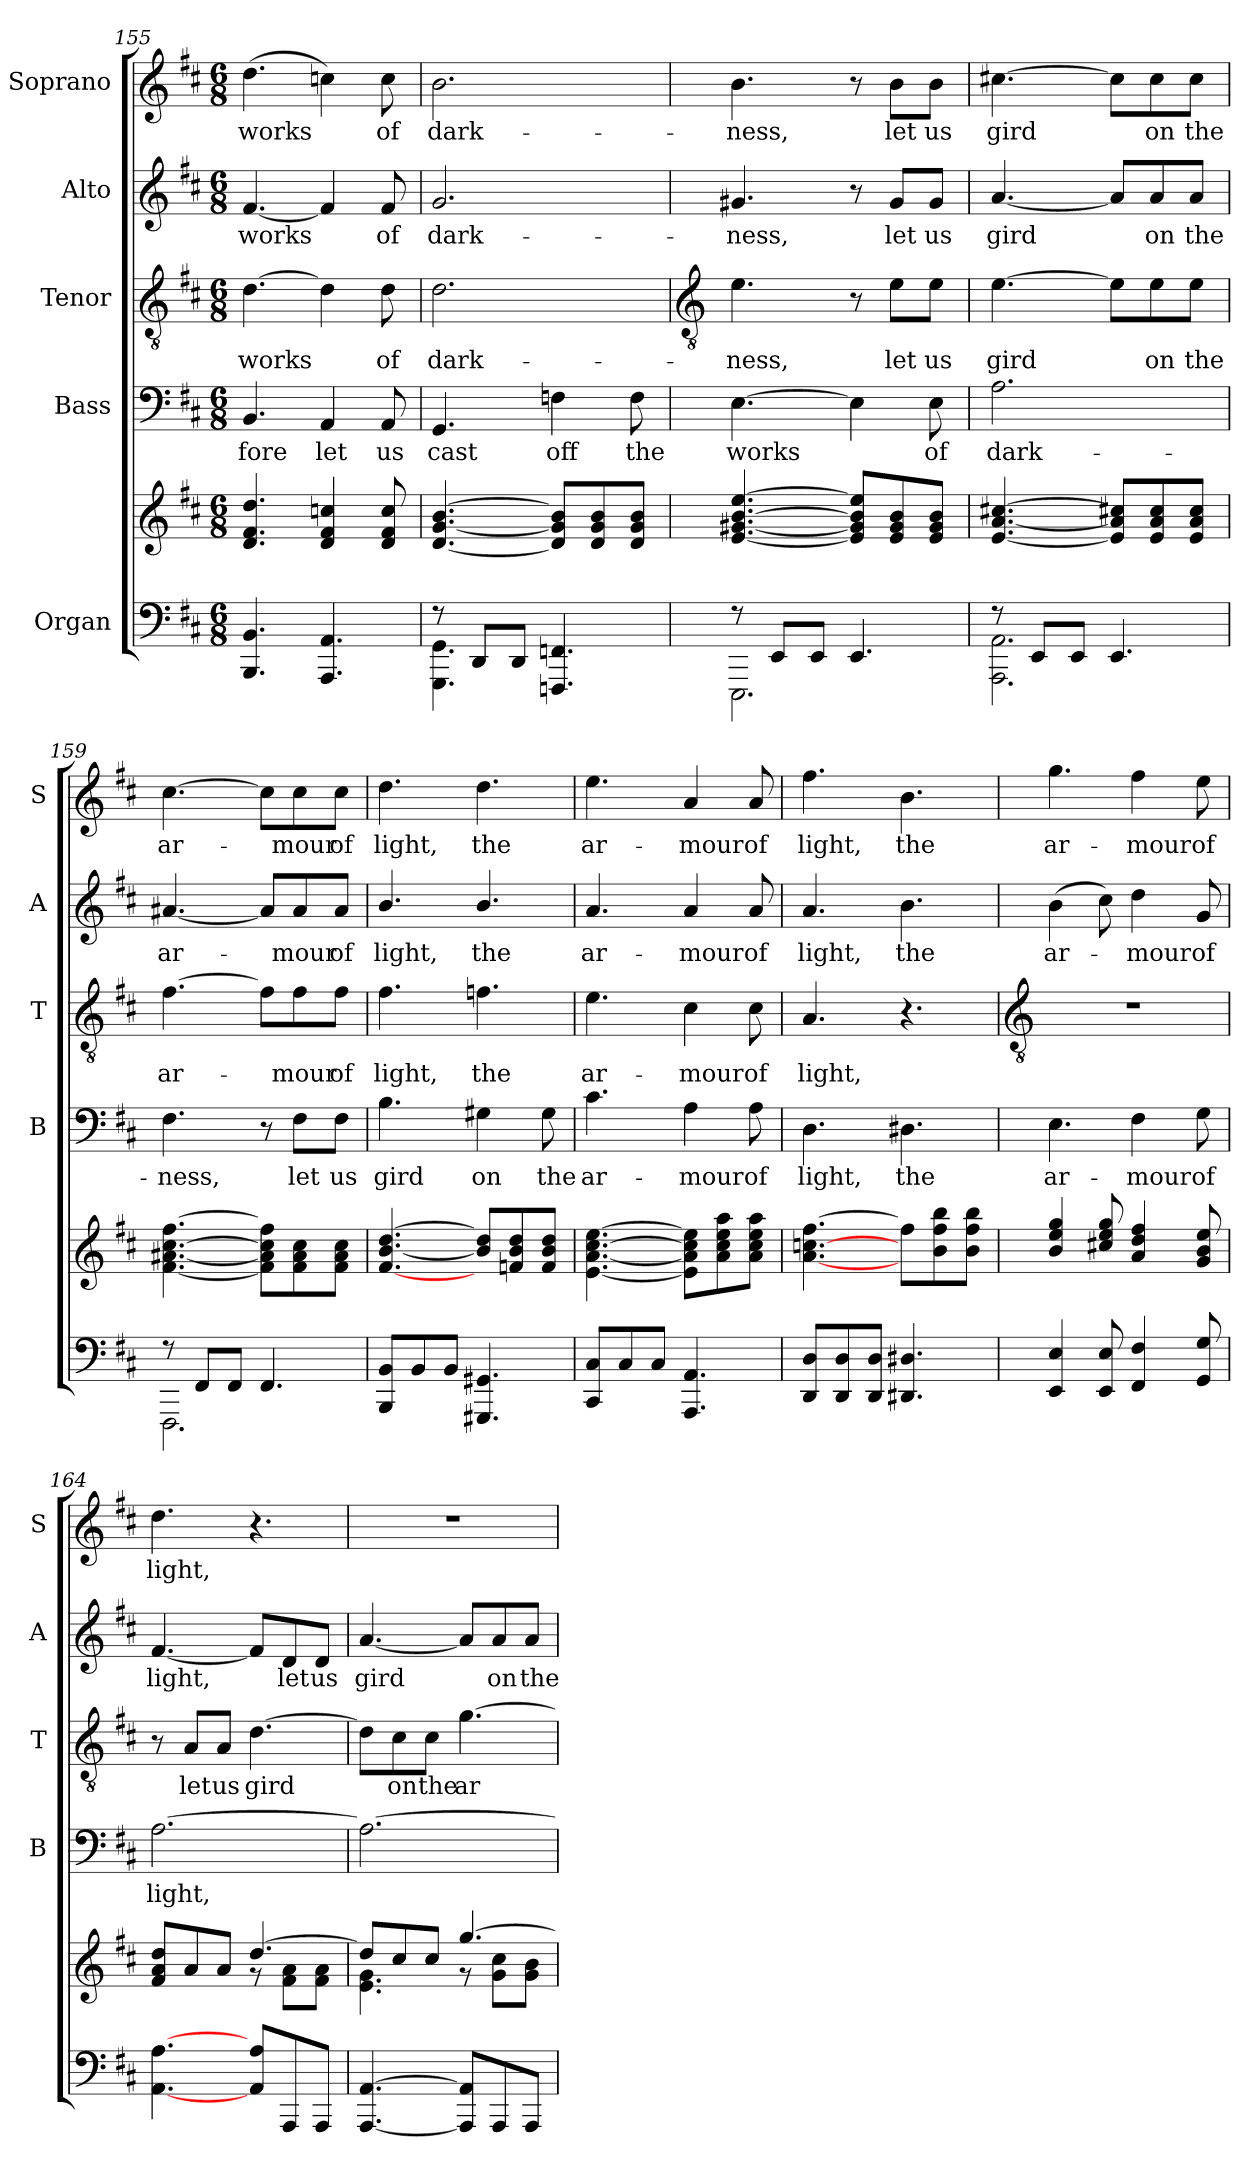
**kern	**kern	**kern	**text	**kern	**text	**kern	**text	**kern	**text
*part5	*part5	*part4	*part4	*part3	*part3	*part2	*part2	*part1	*part1
*staff6	*staff5	*staff4	*staff4	*staff3	*staff3	*staff2	*staff2	*staff1	*staff1
*I"Organ	*	*I"Bass	*	*I"Tenor	*	*I"Alto	*	*I"Soprano	*
*	*	*I'B	*	*I'T	*	*I'A	*	*I'S	*
*clefF4	*clefG2	*clefF4	*	*clefGv2	*	*clefG2	*	*clefG2	*
*k[f#c#]	*k[f#c#]	*k[f#c#]	*	*k[f#c#]	*	*k[f#c#]	*	*k[f#c#]	*
*D:	*D:	*D:	*	*D:	*	*D:	*	*D:	*
*M6/8	*M6/8	*M6/8	*	*M6/8	*	*M6/8	*	*M6/8	*
=155	=155	=155	=155	=155	=155	=155	=155	=155	=155
*^	*	*	*	*	*	*	*	*	*
!	!LO:N:vis=1	!	!	!LO:LY:b	!	!LO:LY:b	!	!LO:LY:b	!	!LO:LY:b
4.BBB 4.BB	2.ryy	4.d 4.f# 4.dd	4.BB	-fore	[4.d	works	[4.f#	works	(>4.dd	works
!	!	!	!	!LO:LY:b	!	!	!	!	!	!
4.AAA 4.AA	.	4d 4f# 4ccn	4AA	let	4d]	.	4f#]	.	4ccn)	.
!	!	!	!	!LO:LY:b	!	!LO:LY:b	!	!LO:LY:b	!	!LO:LY:b
.	.	8d 8f# 8cc	8AA	us	8d	of	8f#	of	8cc	of
=156	=156	=156	=156	=156	=156	=156	=156	=156	=156	=156
!	!	!	!	!LO:LY:b	!	!LO:LY:b	!	!LO:LY:b	!	!LO:LY:b
8r	4.GGG\ 4.GG\	[4.d [4.g [4.b	4.GG	cast	2.d	dark-	2.g	dark-	2.b	dark-
8DDL	.	.	.	.	.	.	.	.	.	.
8DDJ	.	.	.	.	.	.	.	.	.	.
!	!	!	!	!LO:LY:b	!	!	!	!	!	!
4.FFFn 4.FFn	8ryy	8d] 8g] 8b]L	4Fn	off	.	.	.	.	.	.
.	4ryy	8d 8g 8b	.	.	.	.	.	.	.	.
!	!	!	!	!LO:LY:b	!	!	!	!	!	!
.	.	8d 8g 8bJ	8F	the	.	.	.	.	.	.
!!LO:LB:g=z
=157	=157	=157	=157	=157	=157	=157	=157	=157	=157	=157
*	*	*	*	*	*clefGv2	*	*	*	*	*
!	!	!	!	!LO:LY:b	!	!LO:LY:b	!	!LO:LY:b	!	!LO:LY:b
8r	2.EEE\	[4.e [4.g#X [4.b [4.ee	[4.E	works	4.e	-ness,	4.g#X	-ness,	4.b	-ness,
8EEL	.	.	.	.	.	.	.	.	.	.
8EEJ	.	.	.	.	.	.	.	.	.	.
4.EE	.	8e] 8g#] 8b] 8ee]L	4E]	.	8r	.	8r	.	8r	.
!	!	!	!	!	!	!LO:LY:b	!	!LO:LY:b	!	!LO:LY:b
.	.	8e 8g# 8b	.	.	8e\L	let	8g#/L	let	8b\L	let
!	!	!	!	!LO:LY:b	!	!LO:LY:b	!	!LO:LY:b	!	!LO:LY:b
.	.	8e 8g# 8bJ	8E	of	8e\J	us	8g#/J	us	8b\J	us
=158	=158	=158	=158	=158	=158	=158	=158	=158	=158	=158
!	!	!	!	!LO:LY:b	!	!LO:LY:b	!	!LO:LY:b	!	!LO:LY:b
8r	2.AAA\ 2.AA\	[4.e [4.a [4.cc#X	2.A	dark-	[4.e	gird	[4.a	gird	[4.cc#X	gird
8EEL	.	.	.	.	.	.	.	.	.	.
8EEJ	.	.	.	.	.	.	.	.	.	.
4.EE	.	8e] 8a] 8cc#X]L	.	.	8e\L]	.	8a/L]	.	8cc#\L]	.
!	!	!	!	!	!	!LO:LY:b	!	!LO:LY:b	!	!LO:LY:b
.	.	8e 8a 8cc#	.	.	8e\	on	8a/	on	8cc#\	on
!	!	!	!	!	!	!LO:LY:b	!	!LO:LY:b	!	!LO:LY:b
.	.	8e 8a 8cc#J	.	.	8e\J	the	8a/J	the	8cc#\J	the
=159	=159	=159	=159	=159	=159	=159	=159	=159	=159	=159
!	!	!	!	!LO:LY:b	!	!LO:LY:b	!	!LO:LY:b	!	!LO:LY:b
8r	2.FFF#\	[4.f# [4.a#X [4.cc# [4.ff#	4.F#	-ness,	[4.f#	ar-	[4.a#X	ar-	[4.cc#	ar-
8FF#L	.	.	.	.	.	.	.	.	.	.
8FF#J	.	.	.	.	.	.	.	.	.	.
4.FF#	.	8f#] 8a#] 8cc#] 8ff#]L	8r	.	8f#\L]	.	8a#/L]	.	8cc#\L]	.
!	!	!	!	!LO:LY:b	!	!LO:LY:b	!	!LO:LY:b	!	!LO:LY:b
.	.	8f# 8a# 8cc#	8F#\L	let	8f#\	mour	8a#/	mour	8cc#\	mour
!	!	!	!	!LO:LY:b	!	!LO:LY:b	!	!LO:LY:b	!	!LO:LY:b
.	.	8f# 8a# 8cc#J	8F#\J	us	8f#\J	of	8a#/J	of	8cc#\J	of
=160	=160	=160	=160	=160	=160	=160	=160	=160	=160	=160
!	!	!	!	!LO:LY:b	!	!LO:LY:b	!	!LO:LY:b	!	!LO:LY:b
8BBB 8BBL	2ryy	[4.f# [4.b [4.dd	4.B	gird	4.f#	light,	4.b/	light,	4.dd	light,
8BB	.	.	.	.	.	.	.	.	.	.
8BBJ	.	.	.	.	.	.	.	.	.	.
!	!	!	!	!LO:LY:b	!	!LO:LY:b	!	!LO:LY:b	!	!LO:LY:b
4.GGG#X 4.GG#X	.	8b] 8dd]L	4G#X	on	4.fn	the	4.b/	the	4.dd	the
.	4ryy	8fn 8b 8dd	.	.	.	.	.	.	.	.
!	!	!	!	!LO:LY:b	!	!	!	!	!	!
.	.	8f 8b 8ddJ	8G#	the	.	.	.	.	.	.
=161	=161	=161	=161	=161	=161	=161	=161	=161	=161	=161
!	!	!	!	!LO:LY:b	!	!LO:LY:b	!	!LO:LY:b	!	!LO:LY:b
8CC# 8C#L	2ryy	[4.e\ [4.a\ [4.cc#\ [4.ee\	4.c#	ar-	4.e	ar-	4.a	ar-	4.ee	ar-
8C#	.	.	.	.	.	.	.	.	.	.
8C#J	.	.	.	.	.	.	.	.	.	.
!	!	!	!	!LO:LY:b	!	!LO:LY:b	!	!LO:LY:b	!	!LO:LY:b
4.AAA 4.AA	.	8e] 8a] 8cc#] 8ee]L	4A	-mour	4c#	-mour	4a	-mour	4a	-mour
.	4ryy	8a 8cc# 8ee 8aa	.	.	.	.	.	.	.	.
!	!	!	!	!LO:LY:b	!	!LO:LY:b	!	!LO:LY:b	!	!LO:LY:b
.	.	8a 8cc# 8ee 8aaJ	8A	of	8c#	of	8a	of	8a	of
=162	=162	=162	=162	=162	=162	=162	=162	=162	=162	=162
!	!	!	!	!LO:LY:b	!	!LO:LY:b	!	!LO:LY:b	!	!LO:LY:b
8DD 8DL	2ryy	[4.a [4.ccn [4.ff#	4.D	light,	4.A	light,	4.a	light,	4.ff#	light,
8DD 8D	.	.	.	.	.	.	.	.	.	.
8DD 8DJ	.	.	.	.	.	.	.	.	.	.
!	!	!	!	!LO:LY:b	!	!	!	!LO:LY:b	!	!LO:LY:b
4.DD#X 4.D#X	.	8ff#L]	4.D#X	the	4.r	.	4.b	the	4.b	the
.	4ryy	8b 8ff# 8bb	.	.	.	.	.	.	.	.
.	.	8b 8ff# 8bbJ	.	.	.	.	.	.	.	.
!!LO:LB:g=z
=163	=163	=163	=163	=163	=163	=163	=163	=163	=163	=163
*	*	*	*	*	*clefGv2	*	*	*	*	*
*	*	*^	*	*	*	*	*	*	*	*
!	!	!	!	!	!LO:LY:b	!LO:N:vis=1	!	!	!LO:LY:b	!	!LO:LY:b
4EE 4E	2ryy	4b 4ee 4gg	2.ryy	4.E	ar-	2.r	.	(>4b	ar-	4.gg	ar-
8EE 8E	.	8cc#X 8ee 8gg	.	.	.	.	.	8cc#)	.	.	.
!	!	!	!	!	!LO:LY:b	!	!	!	!LO:LY:b	!	!LO:LY:b
4FF# 4F#	.	4a 4dd 4ff#	.	4F#	-mour	.	.	4dd	mour	4ff#	-mour
.	4ryy	.	.	.	.	.	.	.	.	.	.
!	!	!	!	!	!LO:LY:b	!	!	!	!LO:LY:b	!	!LO:LY:b
8GG 8G	.	8g 8b 8ee	.	8G	of	.	.	8g	of	8ee	of
=164	=164	=164	=164	=164	=164	=164	=164	=164	=164	=164	=164
!	!	!	!	!	!LO:LY:b	!	!	!	!LO:LY:b	!	!LO:LY:b
[4.AA\ [4.A\	2ryy	8f# 8a 8ddL	4ryy	[2.A	light,	8r	.	[4.f#	light,	4.dd	light,
!	!	!	!	!	!	!	!LO:LY:b	!	!	!	!
.	.	8a	.	.	.	8A/L	let	.	.	.	.
!	!	!	!	!	!	!	!LO:LY:b	!	!	!	!
.	.	8aJ	8ryy	.	.	8A/J	us	.	.	.	.
!	!	!	!	!	!	!	!LO:LY:b	!	!	!	!
8AA 8AL	.	[4.dd/	8r	.	.	[4.d	gird	8f#/L]	.	4.r	.
!	!	!	!	!	!	!	!	!	!LO:LY:b	!	!
8AAA	4ryy	.	8f#\ 8a\L	.	.	.	.	8d/	let	.	.
!	!	!	!	!	!	!	!	!	!LO:LY:b	!	!
8AAAJ	.	.	8f#\ 8a\J	.	.	.	.	8d/J	us	.	.
=165	=165	=165	=165	=165	=165	=165	=165	=165	=165	=165	=165
!	!	!	!	!	!	!	!	!	!LO:LY:b	!LO:N:vis=1	!
[4.AAA [4.AA	2ryy	8dd/L]	4.e\ 4.g\	2.A_	.	8d\L]	.	[4.a	gird	2.r	.
!	!	!	!	!	!	!	!LO:LY:b	!	!	!	!
.	.	8cc#/	.	.	.	8c#\	on	.	.	.	.
!	!	!	!	!	!	!	!LO:LY:b	!	!	!	!
.	.	8cc#/J	.	.	.	8c#\J	the	.	.	.	.
!	!	!	!	!	!	!	!LO:LY:b	!	!	!	!
8AAA] 8AA]L	.	[4.gg/	8r	.	.	[4.g	ar-	8a/L]	.	.	.
!	!	!	!	!	!	!	!	!	!LO:LY:b	!	!
8AAA	4ryy	.	8g\ 8cc#\L	.	.	.	.	8a/	on	.	.
!	!	!	!	!	!	!	!	!	!LO:LY:b	!	!
8AAAJ	.	.	8g\ 8b\J	.	.	.	.	8a/J	the	.	.
*v	*v	*	*	*	*	*	*	*	*	*	*
*	*v	*v	*	*	*	*	*	*	*	*
=	=	=	=	=	=	=	=	=	=
*-	*-	*-	*-	*-	*-	*-	*-	*-	*-
